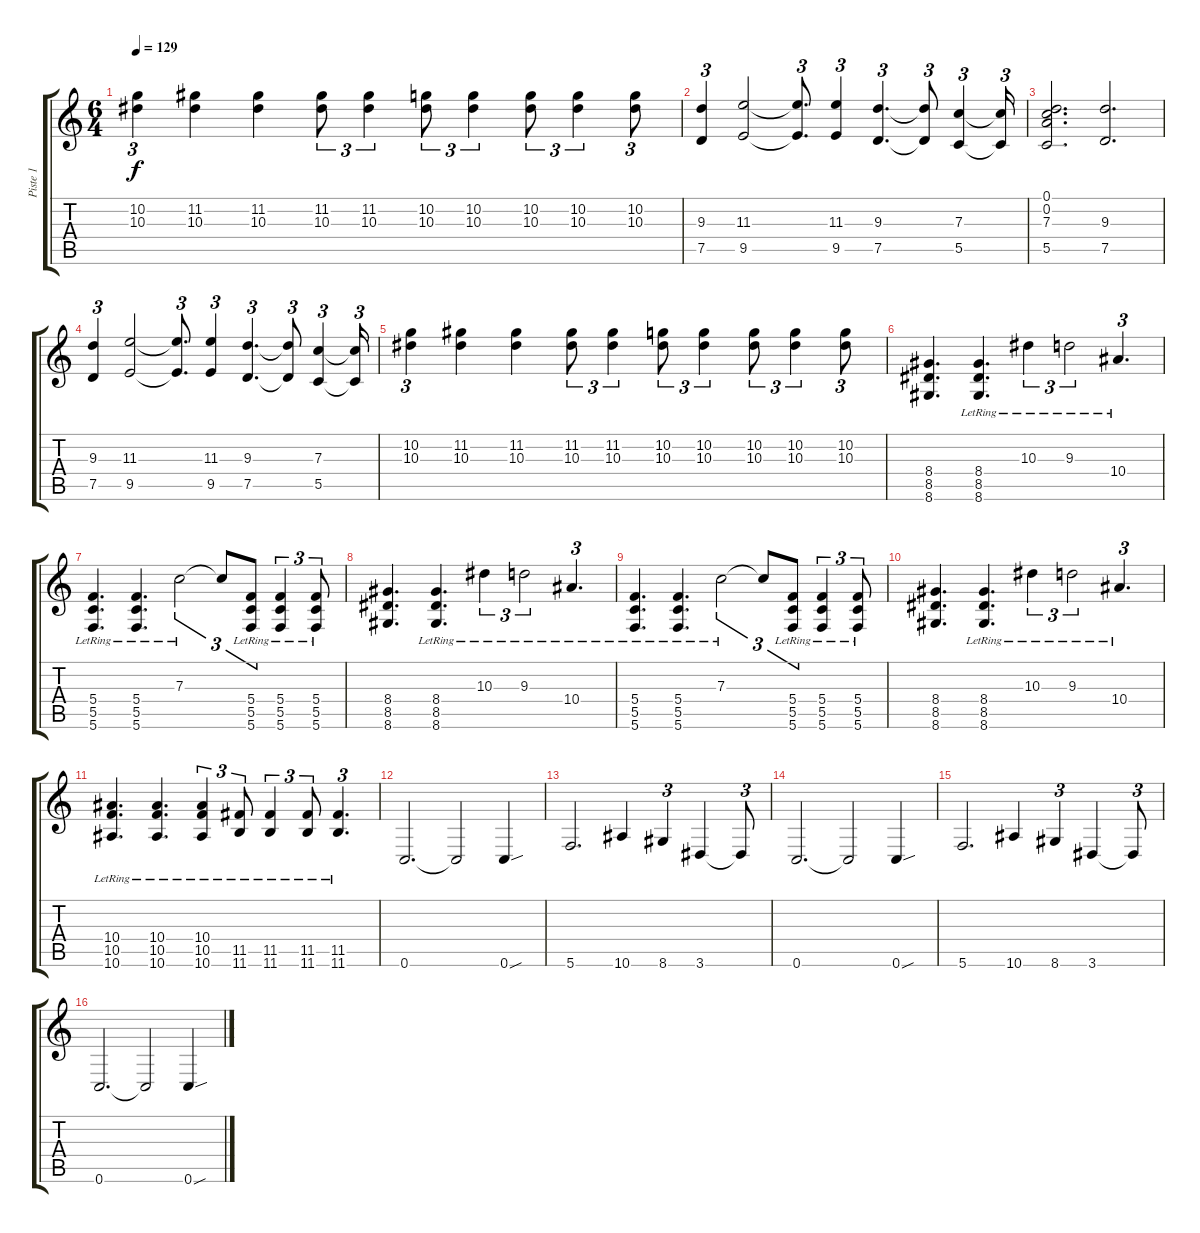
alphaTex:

\track ("Piste 1" "Piste 1") {instrument electricguitarjazz}
\staff {score tabs}
\tuning (D4 A3 F3 C3 G2 C2) {hide}
\ts (6 4)
\tempo 129
\clef g2
\ks c
(10.2 10.3).4{tu (3 2) dy f} (11.2 10.3).4 (11.2 10.3).4 (11.2 10.3).8{tu (3 2)} (11.2 10.3).4{tu (3 2)} (10.2 10.3).8{tu (3 2)} (10.2 10.3).4{tu (3 2)} (10.2 10.3).8{tu (3 2)} (10.2 10.3).4{tu (3 2)} (10.2 10.3).8{tu (3 2)} |
(9.3 7.5).4{tu (3 2)} (11.3 9.5).2 (11.3{t} 9.5{t}).8{d tu (3 2)} (11.3 9.5).4{tu (3 2)} (9.3 7.5).4{d tu (3 2)} (9.3{t} 7.5{t}).8{tu (3 2)} (7.3 5.5).4{tu (3 2)} (7.3{t} 5.5{t}).16{tu (3 2)} |
(0.1 0.2 7.3 5.5).2{d} (9.3 7.5).2{d} |
(9.3 7.5).4{tu (3 2)} (11.3 9.5).2 (11.3{t} 9.5{t}).8{d tu (3 2)} (11.3 9.5).4{tu (3 2)} (9.3 7.5).4{d tu (3 2)} (9.3{t} 7.5{t}).8{tu (3 2)} (7.3 5.5).4{tu (3 2)} (7.3{t} 5.5{t}).16{tu (3 2)} |
(10.2 10.3).4{tu (3 2)} (11.2 10.3).4 (11.2 10.3).4 (11.2 10.3).8{tu (3 2)} (11.2 10.3).4{tu (3 2)} (10.2 10.3).8{tu (3 2)} (10.2 10.3).4{tu (3 2)} (10.2 10.3).8{tu (3 2)} (10.2 10.3).4{tu (3 2)} (10.2 10.3).8{tu (3 2)} |
(8.4 8.5 8.6).4{d} (8.4{lr} 8.5{lr} 8.6).4{d} 10.3{lr}.4{tu (3 2)} 9.3{lr}.2{tu (3 2)} 10.4{lr}.4{d tu (3 2)} |
(5.4{lr} 5.5{lr} 5.6{lr}).4{d} (5.4 5.5 5.6{lr}).4{d} 7.3{lr}.2{tu (3 2)} 7.3{t}.8{tu (3 2)} (5.4{lr} 5.5{lr} 5.6{lr}).8{tu (3 2)} (5.4{lr} 5.5{lr} 5.6{lr}).4{tu (3 2)} (5.4{lr} 5.5{lr} 5.6{lr}).8{tu (3 2)} |
(8.4 8.5 8.6).4{d} (8.4{lr} 8.5{lr} 8.6).4{d} 10.3{lr}.4{tu (3 2)} 9.3{lr}.2{tu (3 2)} 10.4{lr}.4{d tu (3 2)} |
(5.4{lr} 5.5{lr} 5.6{lr}).4{d} (5.4 5.5 5.6{lr}).4{d} 7.3{lr}.2{tu (3 2)} 7.3{t}.8{tu (3 2)} (5.4{lr} 5.5{lr} 5.6{lr}).8{tu (3 2)} (5.4{lr} 5.5{lr} 5.6{lr}).4{tu (3 2)} (5.4{lr} 5.5{lr} 5.6{lr}).8{tu (3 2)} |
(8.4 8.5 8.6).4{d} (8.4{lr} 8.5{lr} 8.6).4{d} 10.3{lr}.4{tu (3 2)} 9.3{lr}.2{tu (3 2)} 10.4{lr}.4{d tu (3 2)} |
(10.4{lr} 10.5{lr} 10.6{lr}).4{d} (10.4 10.5 10.6{lr}).4{d} (10.4 10.5{lr} 10.6{lr}).4{tu (3 2)} (11.5{lr} 11.6{lr}).8{tu (3 2)} (11.5{lr} 11.6{lr}).4{tu (3 2)} (11.5{lr} 11.6{lr}).8{tu (3 2)} (11.5{lr} 11.6{lr}).4{d tu (3 2)} |
0.6.2{d} 0.6{t}.2 0.6{sou}.4 |
5.6.2{d} 10.6.4 8.6.4{tu (3 2)} 3.6.4 3.6{t}.8{tu (3 2)} |
0.6.2{d} 0.6{t}.2 0.6{sou}.4 |
5.6.2{d} 10.6.4 8.6.4{tu (3 2)} 3.6.4 3.6{t}.8{tu (3 2)} |
0.6.2{d} 0.6{t}.2 0.6{sou}.4
